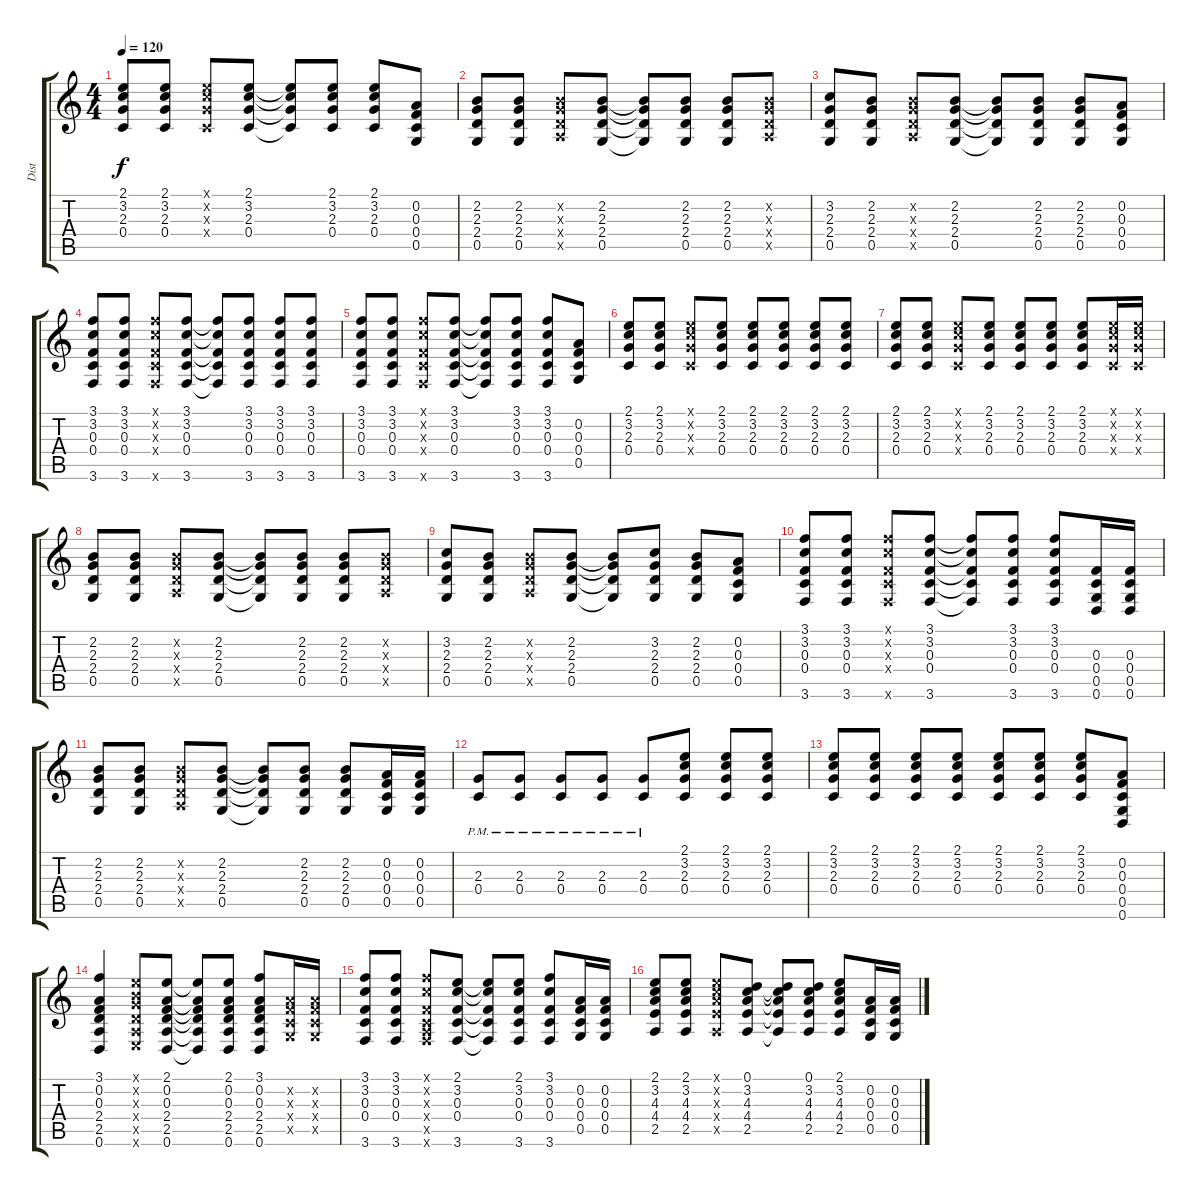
\track ("Dist" "Dist") {instrument distortionguitar}
\staff {score tabs}
\tuning (D4 A3 F3 C3 G2 D2) {hide}
\ts (4 4)
\tempo 120
\clef g2
\ks c
(2.1 3.2 2.3 0.4).8{dy f} (2.1 3.2 2.3 0.4).8 (2.1{x} 3.2{x} 2.3{x} 0.4{x}).8 (2.1 3.2 2.3 0.4).8 (2.1{t} 3.2{t} 2.3{t} 0.4{t}).8 (2.1 3.2 2.3 0.4).8 (2.1 3.2 2.3 0.4).8 (0.2 0.3 0.4 0.5).8 |
(2.2 2.3 2.4 0.5).8 (2.2 2.3 2.4 0.5).8 (2.2{x} 2.3{x} 2.4{x} 2.5{x}).8 (2.2 2.3 2.4 0.5).8 (2.2{t} 2.3{t} 2.4{t} 0.5{t}).8 (2.2 2.3 2.4 0.5).8 (2.2 2.3 2.4 0.5).8 (2.2{x} 2.3{x} 2.4{x} 2.5{x}).8 |
(3.2 2.3 2.4 0.5).8 (2.2 2.3 2.4 0.5).8 (2.2{x} 2.3{x} 2.4{x} 2.5{x}).8 (2.2 2.3 2.4 0.5).8 (2.2{t} 2.3{t} 2.4{t} 0.5{t}).8 (2.2 2.3 2.4 0.5).8 (2.2 2.3 2.4 0.5).8 (0.2 0.3 0.4 0.5).8 |
(3.1 3.2 0.3 0.4 3.6).8 (3.1 3.2 0.3 0.4 3.6).8 (3.1{x} 3.2{x} 0.3{x} 0.4{x} 3.6{x}).8 (3.1 3.2 0.3 0.4 3.6).8 (3.1{t} 3.2{t} 0.3{t} 0.4{t} 3.6{t}).8 (3.1 3.2 0.3 0.4 3.6).8 (3.1 3.2 0.3 0.4 3.6).8 (3.1 3.2 0.3 0.4 3.6).8 |
(3.1 3.2 0.3 0.4 3.6).8 (3.1 3.2 0.3 0.4 3.6).8 (3.1{x} 3.2{x} 0.3{x} 0.4{x} 3.6{x}).8 (3.1 3.2 0.3 0.4 3.6).8 (3.1{t} 3.2{t} 0.3{t} 0.4{t} 3.6{t}).8 (3.1 3.2 0.3 0.4 3.6).8 (3.1 3.2 0.3 0.4 3.6).8 (0.2 0.3 0.4 0.5).8 |
(2.1 3.2 2.3 0.4).8 (2.1 3.2 2.3 0.4).8 (2.1{x} 3.2{x} 2.3{x} 0.4{x}).8 (2.1 3.2 2.3 0.4).8 (2.1 3.2 2.3 0.4).8 (2.1 3.2 2.3 0.4).8 (2.1 3.2 2.3 0.4).8 (2.1 3.2 2.3 0.4).8 |
(2.1 3.2 2.3 0.4).8 (2.1 3.2 2.3 0.4).8 (2.1{x} 3.2{x} 2.3{x} 0.4{x}).8 (2.1 3.2 2.3 0.4).8 (2.1 3.2 2.3 0.4).8 (2.1 3.2 2.3 0.4).8 (2.1 3.2 2.3 0.4).8 (2.1{x} 3.2{x} 2.3{x} 0.4{x}).16 (2.1{x} 3.2{x} 2.3{x} 0.4{x}).16 |
(2.2 2.3 2.4 0.5).8 (2.2 2.3 2.4 0.5).8 (2.2{x} 2.3{x} 2.4{x} 2.5{x}).8 (2.2 2.3 2.4 0.5).8 (2.2{t} 2.3{t} 2.4{t} 0.5{t}).8 (2.2 2.3 2.4 0.5).8 (2.2 2.3 2.4 0.5).8 (2.2{x} 2.3{x} 2.4{x} 2.5{x}).8 |
(3.2 2.3 2.4 0.5).8 (2.2 2.3 2.4 0.5).8 (2.2{x} 2.3{x} 2.4{x} 2.5{x}).8 (2.2 2.3 2.4 0.5).8 (2.2{t} 2.3{t} 2.4{t} 0.5{t}).8 (3.2 2.3 2.4 0.5).8 (2.2 2.3 2.4 0.5).8 (0.2 0.3 0.4 0.5).8 |
(3.1 3.2 0.3 0.4 3.6).8 (3.1 3.2 0.3 0.4 3.6).8 (3.1{x} 3.2{x} 0.3{x} 0.4{x} 3.6{x}).8 (3.1 3.2 0.3 0.4 3.6).8 (3.1{t} 3.2{t} 0.3{t} 0.4{t} 3.6{t}).8 (3.1 3.2 0.3 0.4 3.6).8 (3.1 3.2 0.3 0.4 3.6).8 (0.3 0.4 0.5 0.6).16 (0.3 0.4 0.5 0.6).16 |
(2.2 2.3 2.4 0.5).8 (2.2 2.3 2.4 0.5).8 (2.2{x} 2.3{x} 2.4{x} 2.5{x}).8 (2.2 2.3 2.4 0.5).8 (2.2{t} 2.3{t} 2.4{t} 0.5{t}).8 (2.2 2.3 2.4 0.5).8 (2.2 2.3 2.4 0.5).8 (0.2 0.3 0.4 0.5).16 (0.2 0.3 0.4 0.5).16 |
(2.3{pm} 0.4{pm}).8 (2.3{pm} 0.4{pm}).8 (2.3{pm} 0.4{pm}).8 (2.3{pm} 0.4{pm}).8 (2.3{pm} 0.4{pm}).8 (2.1 3.2 2.3 0.4).8 (2.1 3.2 2.3 0.4).8 (2.1 3.2 2.3 0.4).8 |
(2.1 3.2 2.3 0.4).8 (2.1 3.2 2.3 0.4).8 (2.1 3.2 2.3 0.4).8 (2.1 3.2 2.3 0.4).8 (2.1 3.2 2.3 0.4).8 (2.1 3.2 2.3 0.4).8 (2.1 3.2 2.3 0.4).8 (0.2 0.3 0.4 0.5 0.6).8 |
(3.1 0.2 0.3 2.4 2.5 0.6).4 (2.1{x} 2.2{x} 2.3{x} 2.4{x} 2.5{x} 2.6{x}).8 (2.1 0.2 0.3 2.4 2.5 0.6).8 (2.1{t} 0.2{t} 0.3{t} 2.4{t} 2.5{t} 0.6{t}).8 (2.1 0.2 0.3 2.4 2.5 0.6).8 (3.1 0.2 0.3 2.4 2.5 0.6).8 (0.2{x} 0.3{x} 0.4{x} 0.5{x}).16 (0.2{x} 0.3{x} 0.4{x} 0.5{x}).16 |
(3.1 3.2 0.3 0.4 3.6).8 (3.1 3.2 0.3 0.4 3.6).8 (3.1{x} 3.2{x} 0.3{x} 0.4{x} 2.5{x} 3.6{x}).8 (2.1 3.2 0.3 0.4 3.6).8 (2.1{t} 3.2{t} 0.3{t} 0.4{t} 3.6{t}).8 (2.1 3.2 0.3 0.4 3.6).8 (3.1 3.2 0.3 0.4 3.6).8 (0.2 0.3 0.4 0.5).16 (0.2 0.3 0.4 0.5).16 |
(2.1 3.2 4.3 4.4 2.5).8 (2.1 3.2 4.3 4.4 2.5).8 (2.1{x} 3.2{x} 4.3{x} 4.4{x} 2.5{x}).8 (0.1 3.2 4.3 4.4 2.5).8 (0.1{t} 3.2{t} 4.3{t} 4.4{t} 2.5{t}).8 (0.1 3.2 4.3 4.4 2.5).8 (2.1 3.2 4.3 4.4 2.5).8 (0.2 0.3 0.4 0.5).16 (0.2 0.3 0.4 0.5).16
